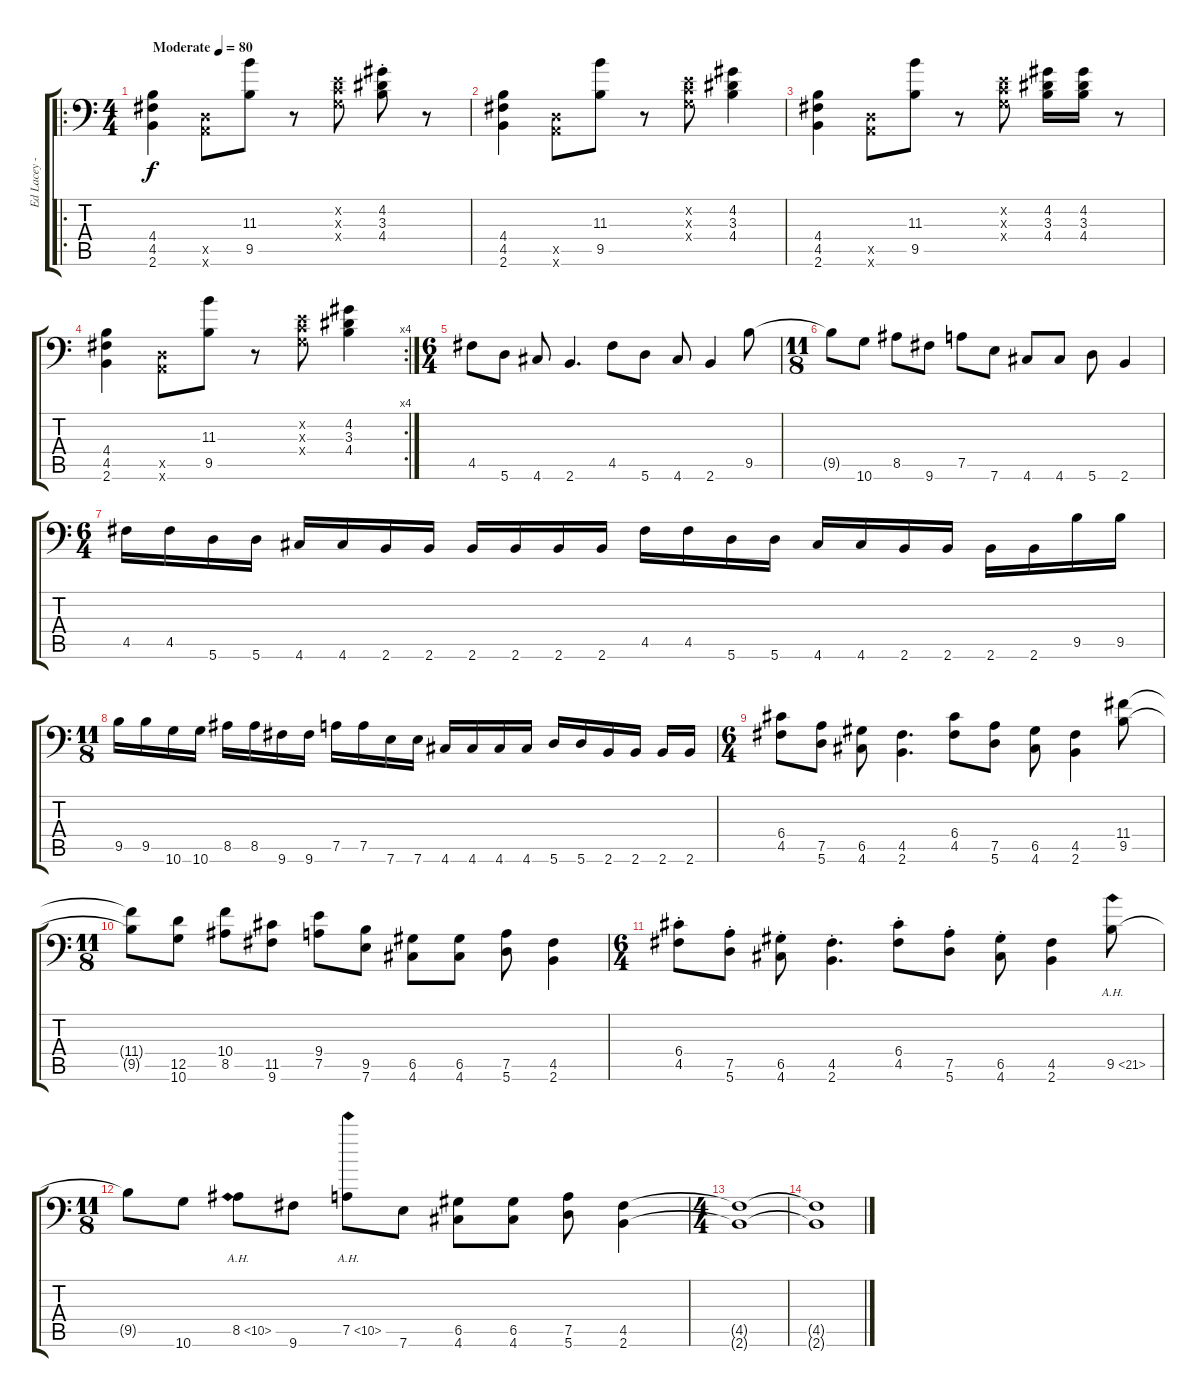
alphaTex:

\track ("Ed Lacey - Guitar" "Ed Lacey -") {instrument overdrivenguitar}
\staff {score tabs}
\tuning (A3 E3 C3 G2 D2 A1) {hide}
\ro
\ts (4 4)
\tempo (80 "Moderate")
\clef f4
\ks c
(4.4 4.5 2.6).4{dy f instrument overdrivenguitar} (0.5{x} 0.6{x}).8 (11.3 9.5).8 r.8 (0.2{x} 0.3{x} 0.4{x}).8 (4.2{st} 3.3{st} 4.4{st}).8 r.8 |
(4.4 4.5 2.6).4 (0.5{x} 0.6{x}).8 (11.3 9.5).8 r.8 (0.2{x} 0.3{x} 0.4{x}).8 (4.2 3.3 4.4).4 |
(4.4 4.5 2.6).4 (0.5{x} 0.6{x}).8 (11.3 9.5).8 r.8 (0.2{x} 0.3{x} 0.4{x}).8 (4.2 3.3 4.4).16 (4.2 3.3 4.4).16 r.8 |
\rc 4
(4.4 4.5 2.6).4 (0.5{x} 0.6{x}).8 (11.3 9.5).8 r.8 (0.2{x} 0.3{x} 0.4{x}).8 (4.2 3.3 4.4).4 |
\ts (6 4)
4.5.8 5.6.8 4.6.8 2.6.4{d} 4.5.8 5.6.8 4.6.8 2.6.4 9.5.8 |
\ts (11 8)
9.5{t}.8 10.6.8 8.5.8 9.6.8 7.5.8 7.6.8 4.6.8 4.6.8 5.6.8 2.6.4 |
\ts (6 4)
4.5.16 4.5.16 5.6.16 5.6.16 4.6.16 4.6.16 2.6.16 2.6.16 2.6.16 2.6.16 2.6.16 2.6.16 4.5.16 4.5.16 5.6.16 5.6.16 4.6.16 4.6.16 2.6.16 2.6.16 2.6.16 2.6.16 9.5.16 9.5.16 |
\ts (11 8)
9.5.16 9.5.16 10.6.16 10.6.16 8.5.16 8.5.16 9.6.16 9.6.16 7.5.16 7.5.16 7.6.16 7.6.16 4.6.16 4.6.16 4.6.16 4.6.16 5.6.16 5.6.16 2.6.16 2.6.16 2.6.16 2.6.16 |
\ts (6 4)
(6.4 4.5).8 (7.5 5.6).8 (6.5 4.6).8 (4.5 2.6).4{d} (6.4 4.5).8 (7.5 5.6).8 (6.5 4.6).8 (4.5 2.6).4 (11.4 9.5).8 |
\ts (11 8)
(11.4{t} 9.5{t}).8 (12.5 10.6).8 (10.4 8.5).8 (11.5 9.6).8 (9.4 7.5).8 (9.5 7.6).8 (6.5 4.6).8 (6.5 4.6).8 (7.5 5.6).8 (4.5 2.6).4 |
\ts (6 4)
(6.4{st} 4.5{st}).8 (7.5{st} 5.6{st}).8 (6.5{st} 4.6{st}).8 (4.5{st} 2.6{st}).4{d} (6.4{st} 4.5{st}).8 (7.5{st} 5.6{st}).8 (6.5{st} 4.6{st}).8 (4.5 2.6).4 9.5{ah 12}.8 |
\ts (11 8)
9.5{t}.8 10.6.8 8.5{ah 2}.8 9.6.8 7.5{ah 3}.8 7.6.8 (6.5 4.6).8 (6.5 4.6).8 (7.5 5.6).8 (4.5 2.6).4 |
\ts (4 4)
(4.5{t} 2.6{t}).1 |
(4.5{t} 2.6{t}).1
